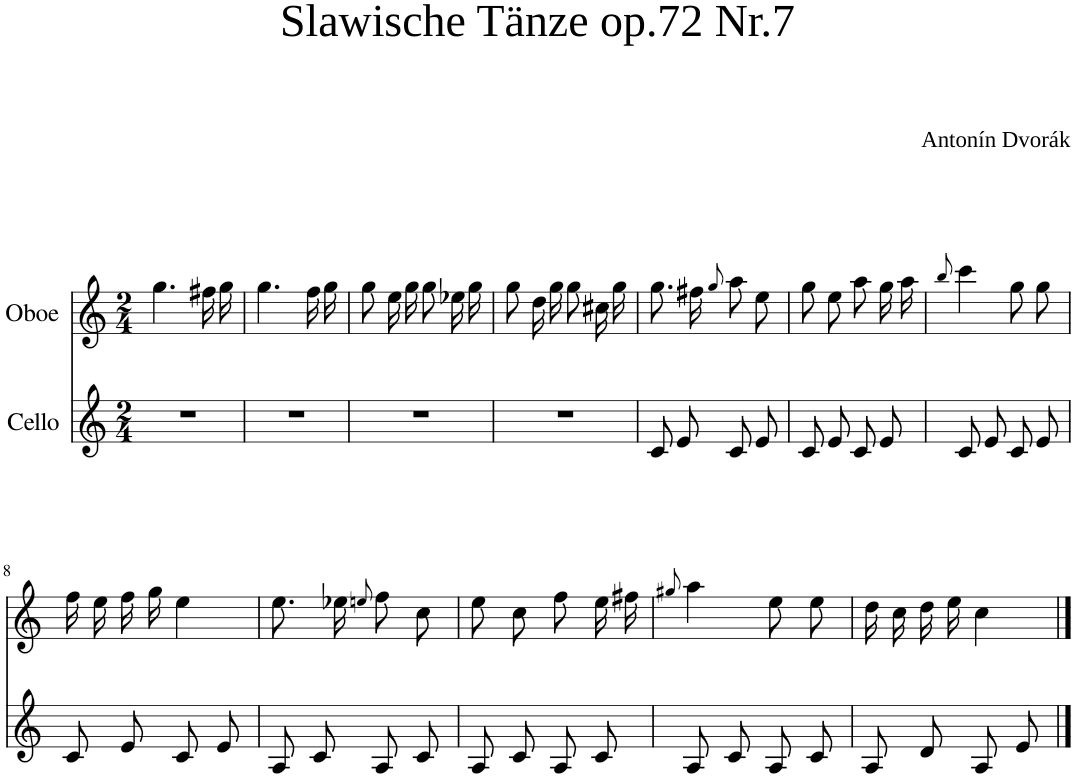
**kern	**kern
*part2	*part1
*staff2	*staff1
*I"Cello	*I"Oboe
*	*I'Ob
*clefG2	*clefG2
*k[]	*k[]
*M2/4	*M2/4
=1	=1
2r	4.gg\
.	16ff#X\LL
.	16gg\JJ
=2	=2
2r	4.gg\
.	16ff\LL
.	16gg\JJ
=3	=3
2r	8gg\L
.	16ee\L
.	16gg\JJ
.	8gg\L
.	16ee-X\L
.	16gg\JJ
=4	=4
2r	8gg\L
.	16dd\L
.	16gg\JJ
.	8gg\L
.	16cc#X\L
.	16gg\JJ
=5	=5
8c/L	8.gg\L
8e/J	.
.	16ff#X\Jk
.	8qgg/
8c/L	8aa\L
8e/J	8ee\J
=6	=6
8c/L	8gg\L
8e/J	8ee\J
8c/L	8aa\L
8e/J	16gg\L
.	16aa\JJ
=7	=7
.	8qbb/
8c/L	4ccc\
8e/J	.
8c/L	8gg\L
8e/J	8gg\J
!!LO:LB:g=z
=8	=8
8c/L	16ff\LL
.	16ee\J
8e/J	16ff\L
.	16gg\JJ
8c/L	4ee\
8e/J	.
=9	=9
8A/L	8.ee\L
8c/J	.
.	16ee-X\Jk
.	8qeen/
8A/L	8ff\L
8c/J	8cc\J
=10	=10
8A/L	8ee\L
8c/J	8cc\J
8A/L	8ff\L
8c/J	16ee\L
.	16ff#X\JJ
=11	=11
.	8qgg#X/
8A/L	4aa\
8c/J	.
8A/L	8ee\L
8c/J	8ee\J
=12	=12
8A/L	16dd\LL
.	16cc\J
8d/J	16dd\L
.	16ee\JJ
8A/L	4cc\
8e/J	.
==	==
*-	*-
